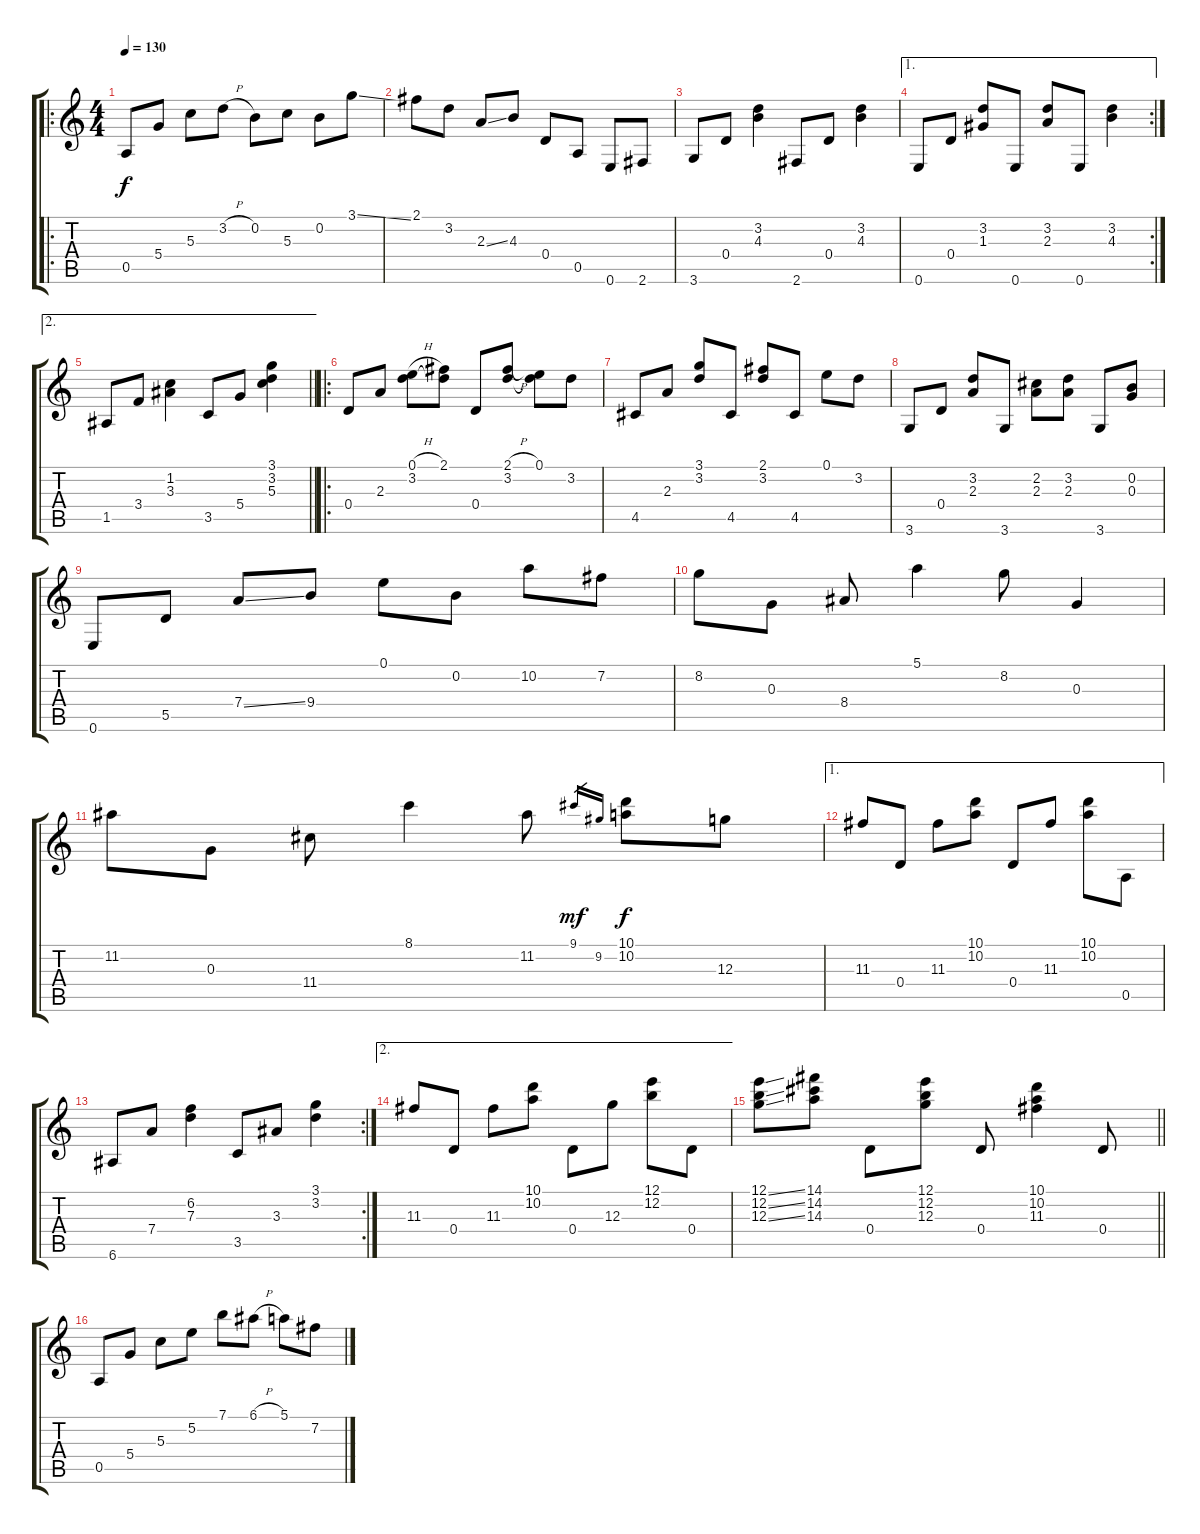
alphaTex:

\track "" {instrument acousticguitarnylon}
\staff {score tabs}
\tuning (E4 B3 G3 D3 A2 E2) {hide}
\ro
\ts (4 4)
\tempo 130
\clef g2
\ks c
0.5.8{dy f} 5.4.8 5.3.8 3.2{h}.8 0.2.8 5.3.8 0.2.8 3.1{ss}.8 |
2.1.8 3.2.8 2.3{ss}.8 4.3.8 0.4.8 0.5.8 0.6.8 2.6.8 |
3.6.8 0.4.8 (3.2 4.3).4 2.6.8 0.4.8 (3.2 4.3).4 |
\ae 1
\rc 2
0.6.8 0.4.8 (3.2 1.3).8 0.6.8 (3.2 2.3).8 0.6.8 (3.2 4.3).4 |
\ae 2
\barLineRight lightlight
1.5.8 3.4.8 (1.2 3.3).4 3.5.8 5.4.8 (3.1 3.2 5.3).4 |
\ro
0.4.8 2.3.8 (0.1{h} 3.2).8 (2.1 3.2{t}).8 0.4.8 (2.1{h} 3.2).8 (0.1 3.2{t}).8 3.2.8 |
4.5.8 2.3.8 (3.1 3.2).8 4.5.8 (2.1 3.2).8 4.5.8 0.1.8 3.2.8 |
3.6.8 0.4.8 (3.2 2.3).8 3.6.8 (2.2 2.3).8 (3.2 2.3).8 3.6.8 (0.2 0.3).8 |
0.6.8 5.5.8 7.4{ss}.8 9.4.8 0.1.8 0.2.8 10.2.8 7.2.8 |
8.2.8 0.3.8 8.4.8 5.1.4 8.2.8 0.3.4 |
11.2.8 0.3.8 11.4.8 8.1.4 11.2.8 9.1.16{gr dy mf} 9.2.16{gr} (10.1 10.2).8{dy f} 12.3.8 |
\ae 1
11.3.8 0.4.8 11.3.8 (10.1 10.2).8 0.4.8 11.3.8 (10.1 10.2).8 0.5.8 |
\rc 2
6.6.8 7.4.8 (6.2 7.3).4 3.5.8 3.3.8 (3.1 3.2).4 |
\ae 2
11.3.8 0.4.8 11.3.8 (10.1 10.2).8 0.4.8 12.3.8 (12.1 12.2).8 0.4.8 |
\barLineRight lightlight
(12.1{ss} 12.2{ss} 12.3{ss}).8 (14.1 14.2 14.3).8 0.4.8 (12.1 12.2 12.3).8 0.4.8 (10.1 10.2 11.3).4 0.4.8 |
0.5.8 5.4.8 5.3.8 5.2.8 7.1.8 6.1{h}.8 5.1.8 7.2.8
